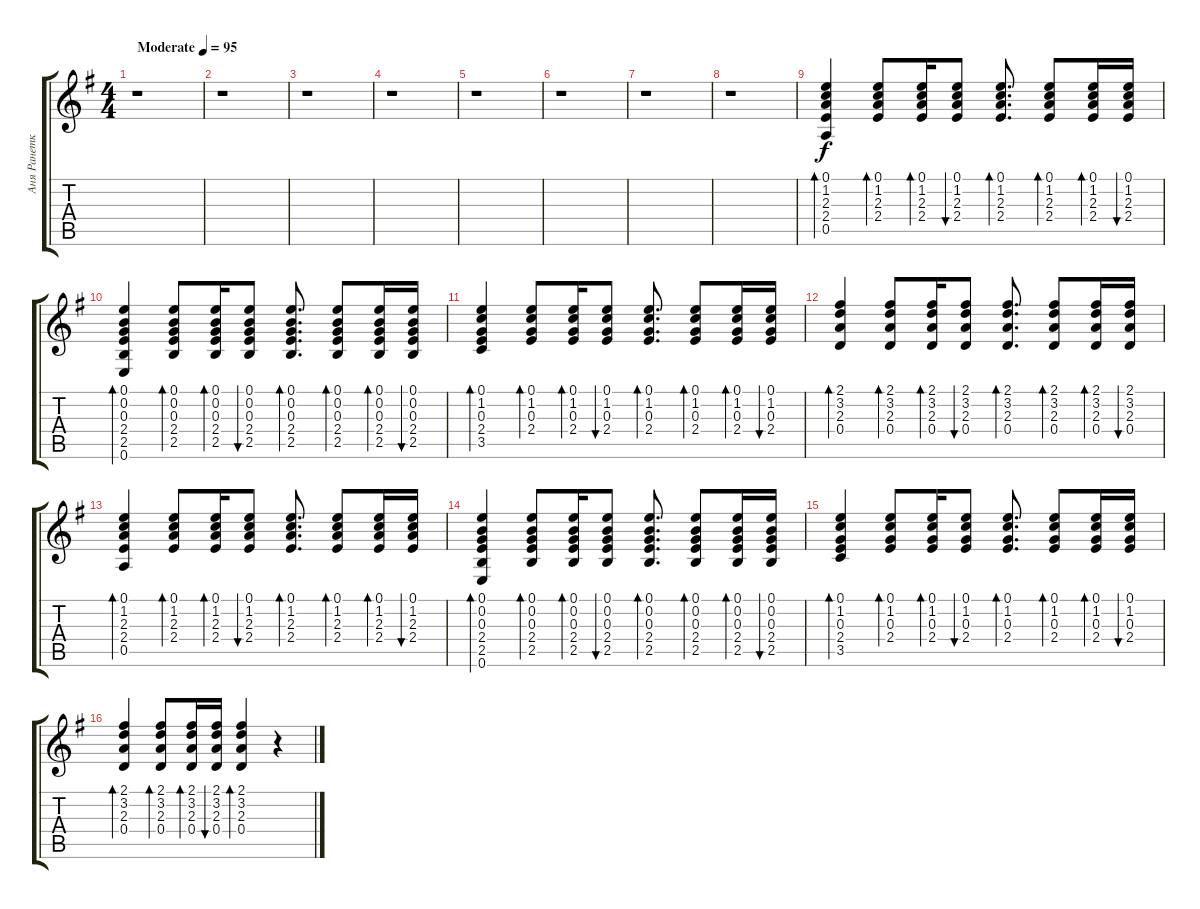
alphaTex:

\track ("Аня Ранетка" "Аня Ранетк") {instrument electricguitarclean}
\staff {score tabs}
\tuning (E4 B3 G3 D3 A2 E2) {hide}
\ts (4 4)
\tempo (95 "Moderate")
\clef g2
\ks eminor
r.1{dy f instrument electricguitarclean} |
r.1 |
r.1 |
r.1 |
r.1 |
r.1 |
r.1 |
r.1 |
(0.1 1.2 2.3 2.4 0.5).4{bd 30} (0.1 1.2 2.3 2.4).8{bd 30} (0.1 1.2 2.3 2.4).16{bd 30} (0.1 1.2 2.3 2.4).8{bu 30} (0.1 1.2 2.3 2.4).8{d bd 30} (0.1 1.2 2.3 2.4).8{bd 30} (0.1 1.2 2.3 2.4).16{bd 30} (0.1 1.2 2.3 2.4).16{bu 30} |
(0.1 0.2 0.3 2.4 2.5 0.6).4{bd 30} (0.1 0.2 0.3 2.4 2.5).8{bd 30} (0.1 0.2 0.3 2.4 2.5).16{bd 30} (0.1 0.2 0.3 2.4 2.5).8{bu 30} (0.1 0.2 0.3 2.4 2.5).8{d bd 30} (0.1 0.2 0.3 2.4 2.5).8{bd 30} (0.1 0.2 0.3 2.4 2.5).16{bd 30} (0.1 0.2 0.3 2.4 2.5).16{bu 30} |
(0.1 1.2 0.3 2.4 3.5).4{bd 30} (0.1 1.2 0.3 2.4).8{bd 30} (0.1 1.2 0.3 2.4).16{bd 30} (0.1 1.2 0.3 2.4).8{bu 30} (0.1 1.2 0.3 2.4).8{d bd 30} (0.1 1.2 0.3 2.4).8{bd 30} (0.1 1.2 0.3 2.4).16{bd 30} (0.1 1.2 0.3 2.4).16{bu 30} |
(2.1 3.2 2.3 0.4).4{bd 30} (2.1 3.2 2.3 0.4).8{bd 30} (2.1 3.2 2.3 0.4).16{bd 30} (2.1 3.2 2.3 0.4).8{bu 30} (2.1 3.2 2.3 0.4).8{d bd 30} (2.1 3.2 2.3 0.4).8{bd 30} (2.1 3.2 2.3 0.4).16{bd 30} (2.1 3.2 2.3 0.4).16{bu 30} |
(0.1 1.2 2.3 2.4 0.5).4{bd 30} (0.1 1.2 2.3 2.4).8{bd 30} (0.1 1.2 2.3 2.4).16{bd 30} (0.1 1.2 2.3 2.4).8{bu 30} (0.1 1.2 2.3 2.4).8{d bd 30} (0.1 1.2 2.3 2.4).8{bd 30} (0.1 1.2 2.3 2.4).16{bd 30} (0.1 1.2 2.3 2.4).16{bu 30} |
(0.1 0.2 0.3 2.4 2.5 0.6).4{bd 30} (0.1 0.2 0.3 2.4 2.5).8{bd 30} (0.1 0.2 0.3 2.4 2.5).16{bd 30} (0.1 0.2 0.3 2.4 2.5).8{bu 30} (0.1 0.2 0.3 2.4 2.5).8{d bd 30} (0.1 0.2 0.3 2.4 2.5).8{bd 30} (0.1 0.2 0.3 2.4 2.5).16{bd 30} (0.1 0.2 0.3 2.4 2.5).16{bu 30} |
(0.1 1.2 0.3 2.4 3.5).4{bd 30} (0.1 1.2 0.3 2.4).8{bd 30} (0.1 1.2 0.3 2.4).16{bd 30} (0.1 1.2 0.3 2.4).8{bu 30} (0.1 1.2 0.3 2.4).8{d bd 30} (0.1 1.2 0.3 2.4).8{bd 30} (0.1 1.2 0.3 2.4).16{bd 30} (0.1 1.2 0.3 2.4).16{bu 30} |
(2.1 3.2 2.3 0.4).4{bd 30} (2.1 3.2 2.3 0.4).8{bd 30} (2.1 3.2 2.3 0.4).16{bd 30} (2.1 3.2 2.3 0.4).16{bu 30} (2.1 3.2 2.3 0.4).4{bd 30} r.4
